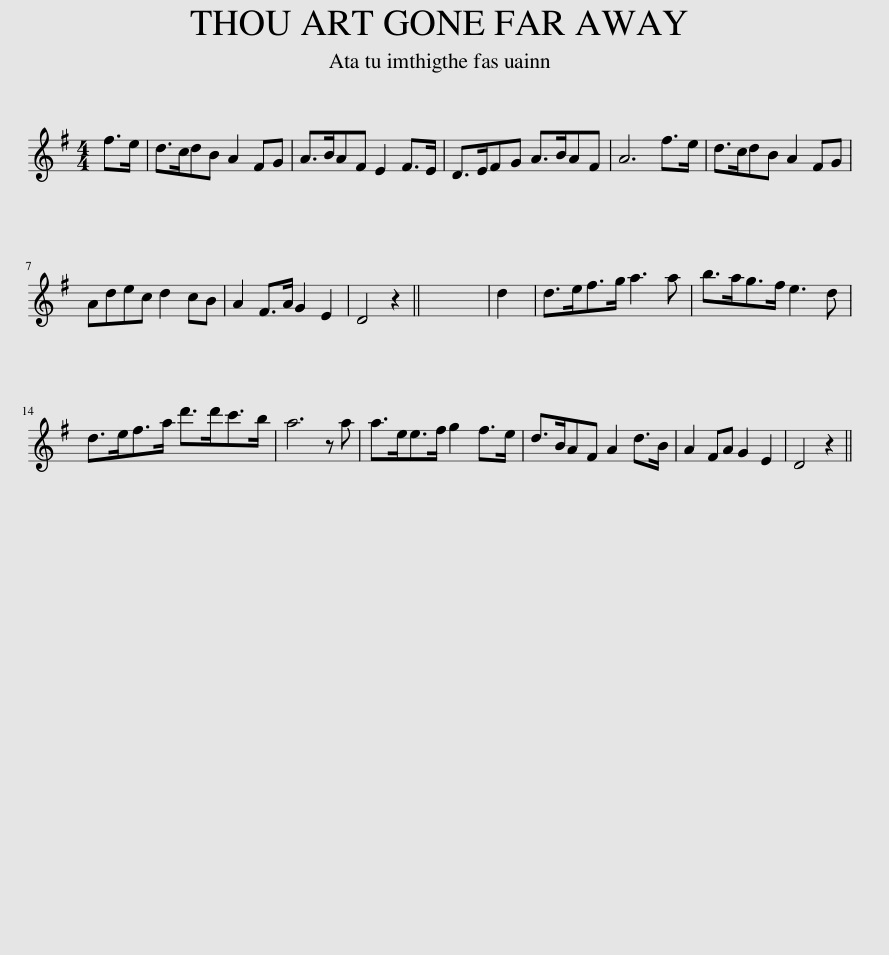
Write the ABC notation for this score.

X:1
L:1/8
M:4/4
I:linebreak $
K:G
V:1 treble
V:1
 f>e | d>cdB A2 FG | A>BAF E2 F>E | D>EFG A>BAF | A6 f>e | %5
 d>cdB A2 FG |$ Adec d2 cB | A2 F>A G2 E2 | D4 z2 || x8 | %10
 d2 | d>ef>g a3 a | b>ag>f e3 d |$ d>ef>a d'>d'c'>b | a6 z a | %15
 a>ee>f g2 f>e | d>BAF A2 d>B | A2 FA G2 E2 | D4 z2 || %19
